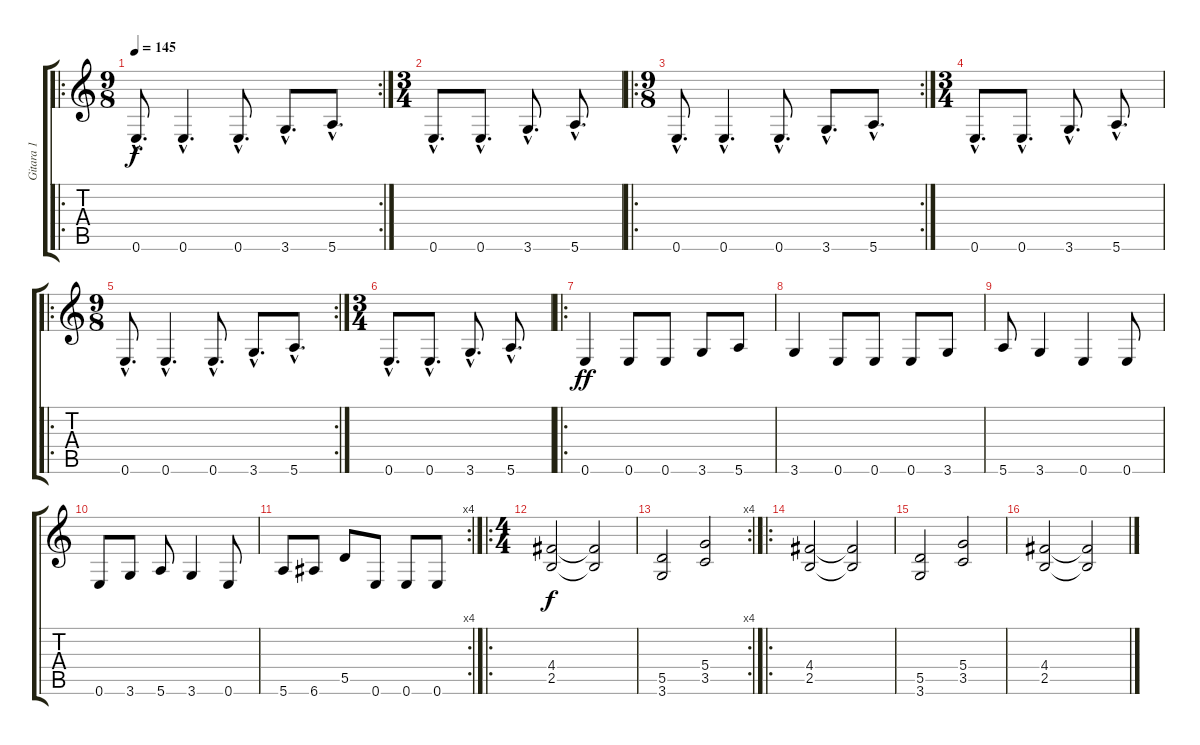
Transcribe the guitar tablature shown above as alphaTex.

\track ("Gitara 1" "Gitara 1") {instrument overdrivenguitar}
\staff {score tabs}
\tuning (E4 B3 G3 D3 A2 E2) {hide}
\ro
\rc 2
\ts (9 8)
\tempo 145
\clef g2
\ks c
0.6{hac}.8{d dy f} 0.6{hac}.4{d} 0.6{hac}.8{d} 3.6{hac}.8{d} 5.6{hac}.8{d} |
\ts (3 4)
0.6{hac}.8{d} 0.6{hac}.8{d} 3.6{hac}.8{d} 5.6{hac}.8{d} |
\ro
\rc 2
\ts (9 8)
0.6{hac}.8{d} 0.6{hac}.4{d} 0.6{hac}.8{d} 3.6{hac}.8{d} 5.6{hac}.8{d} |
\ts (3 4)
0.6{hac}.8{d} 0.6{hac}.8{d} 3.6{hac}.8{d} 5.6{hac}.8{d} |
\ro
\rc 2
\ts (9 8)
0.6{hac}.8{d} 0.6{hac}.4{d} 0.6{hac}.8{d} 3.6{hac}.8{d} 5.6{hac}.8{d} |
\ts (3 4)
0.6{hac}.8{d} 0.6{hac}.8{d} 3.6{hac}.8{d} 5.6{hac}.8{d} |
\ro
0.6.4{dy ff} 0.6.8 0.6.8 3.6.8 5.6.8 |
3.6.4 0.6.8 0.6.8 0.6.8 3.6.8 |
5.6.8 3.6.4 0.6.4 0.6.8 |
0.6.8 3.6.8 5.6.8 3.6.4 0.6.8 |
\rc 4
5.6.8 6.6.8 5.5.8 0.6.8 0.6.8 0.6.8 |
\ro
\ts (4 4)
(4.4 2.5).2{dy f} (4.4{t} 2.5{t}).2 |
\rc 4
(5.5 3.6).2 (5.4 3.5).2 |
\ro
(4.4 2.5).2 (4.4{t} 2.5{t}).2 |
(5.5 3.6).2 (5.4 3.5).2 |
(4.4 2.5).2 (4.4{t} 2.5{t}).2
